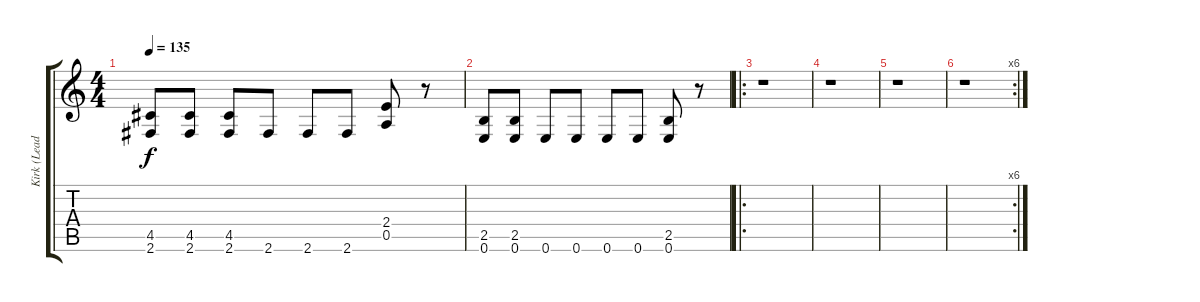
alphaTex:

\track ("Kirk (Lead Guitar)" "Kirk (Lead") {instrument distortionguitar}
\staff {score tabs}
\tuning (E4 B3 G3 D3 A2 E2) {hide}
\ts (4 4)
\tempo 135
\clef g2
\ks c
(4.5 2.6).8{dy f} (4.5 2.6).8 (4.5 2.6).8 2.6.8 2.6.8 2.6.8 (2.4 0.5).8 r.8 |
(2.5 0.6).8 (2.5 0.6).8 0.6.8 0.6.8 0.6.8 0.6.8 (2.5 0.6).8 r.8 |
\ro
r.1 |
r.1 |
r.1 |
\rc 6
r.1
